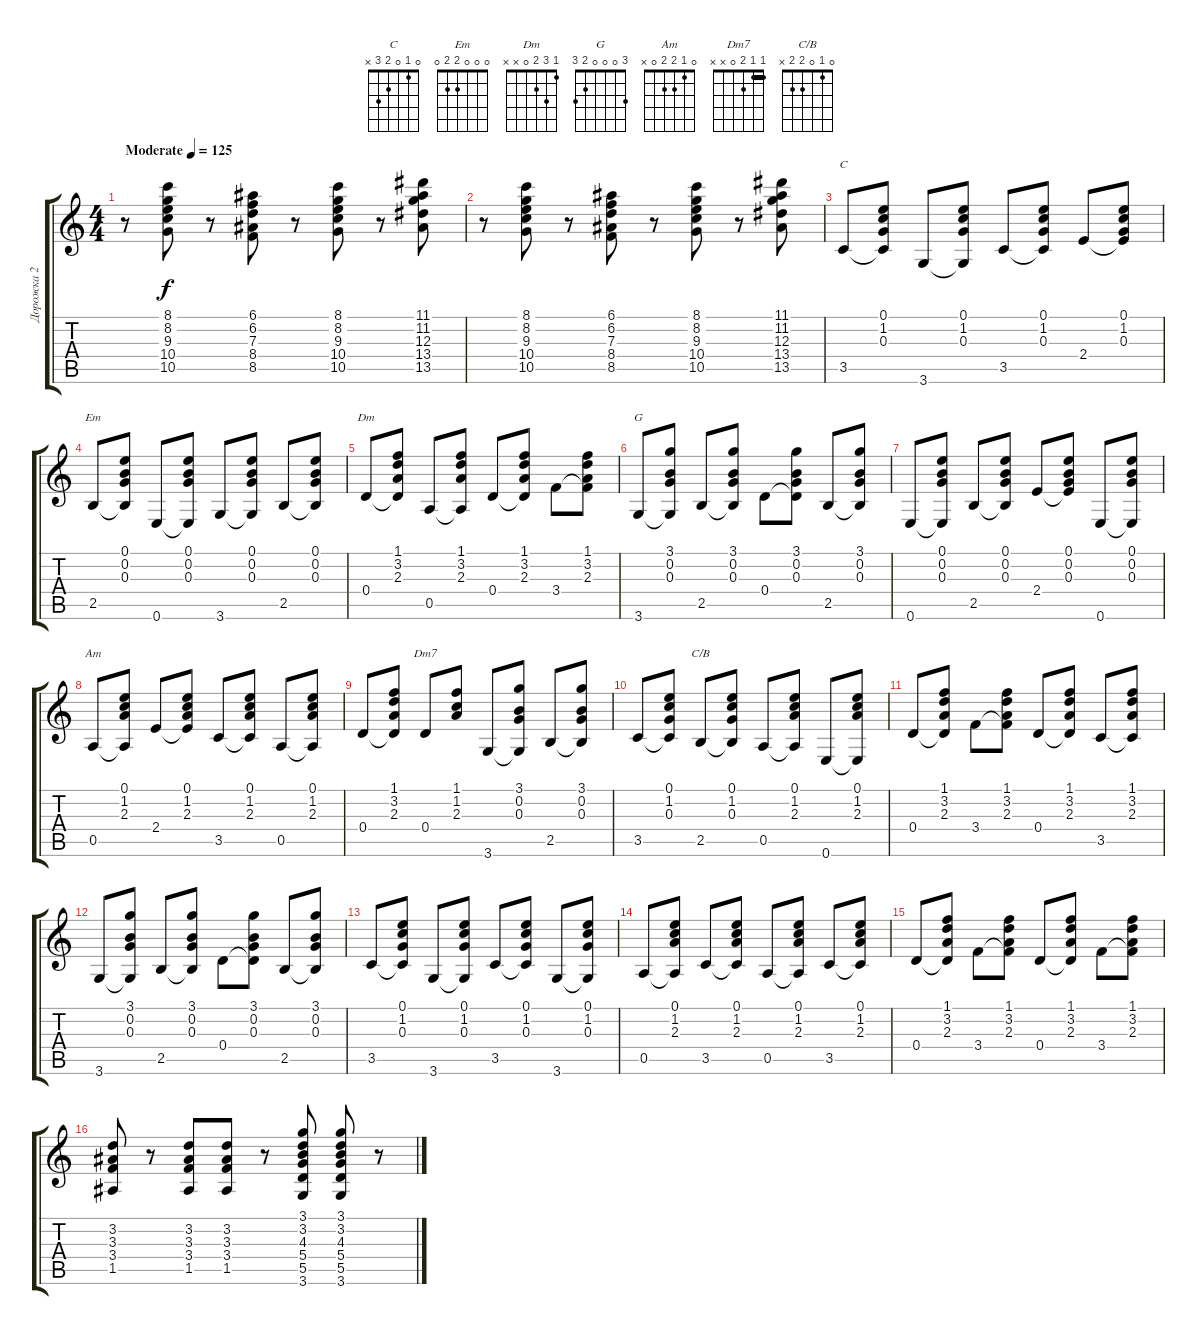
\track ("Дорожка 2" "Дорожка 2") {instrument acousticguitarsteel}
\staff {score tabs}
\tuning (E4 B3 G3 D3 A2 E2) {hide}
\chord ("C" 0 1 0 2 3 x)
\chord ("Em" 0 0 0 2 2 0)
\chord ("Dm" 1 3 2 0 x x)
\chord ("G" 3 0 0 0 2 3)
\chord ("Am" 0 1 2 2 0 x)
\chord ("Dm7" 1 1 2 0 x x) {barre 1}
\chord ("C/B" 0 1 0 2 2 x)
\ts (4 4)
\tempo (125 "Moderate")
\clef g2
\ks c
r.8{dy f instrument acousticguitarsteel} (8.1 8.2 9.3 10.4 10.5).8 r.8 (6.1 6.2 7.3 8.4 8.5).8 r.8 (8.1 8.2 9.3 10.4 10.5).8 r.8 (11.1 11.2 12.3 13.4 13.5).8 |
r.8 (8.1 8.2 9.3 10.4 10.5).8 r.8 (6.1 6.2 7.3 8.4 8.5).8 r.8 (8.1 8.2 9.3 10.4 10.5).8 r.8 (11.1 11.2 12.3 13.4 13.5).8 |
3.5.8{ch "C"} (0.1 1.2 0.3 3.5{t}).8 3.6.8 (0.1 1.2 0.3 3.6{t}).8 3.5.8 (0.1 1.2 0.3 3.5{t}).8 2.4.8 (0.1 1.2 0.3 2.4{t}).8 |
2.5.8{ch "Em"} (0.1 0.2 0.3 2.5{t}).8 0.6.8 (0.1 0.2 0.3 0.6{t}).8 3.6.8 (0.1 0.2 0.3 3.6{t}).8 2.5.8 (0.1 0.2 0.3 2.5{t}).8 |
0.4.8{ch "Dm"} (1.1 3.2 2.3 0.4{t}).8 0.5.8 (1.1 3.2 2.3 0.5{t}).8 0.4.8 (1.1 3.2 2.3 0.4{t}).8 3.4.8 (1.1 3.2 2.3 3.4{t}).8 |
3.6.8{ch "G"} (3.1 0.2 0.3 3.6{t}).8 2.5.8 (3.1 0.2 0.3 2.5{t}).8 0.4.8 (3.1 0.2 0.3 0.4{t}).8 2.5.8 (3.1 0.2 0.3 2.5{t}).8 |
0.6.8 (0.1 0.2 0.3 0.6{t}).8 2.5.8 (0.1 0.2 0.3 2.5{t}).8 2.4.8 (0.1 0.2 0.3 2.4{t}).8 0.6.8 (0.1 0.2 0.3 0.6{t}).8 |
0.5.8{ch "Am"} (0.1 1.2 2.3 0.5{t}).8 2.4.8 (0.1 1.2 2.3 2.4{t}).8 3.5.8 (0.1 1.2 2.3 3.5{t}).8 0.5.8 (0.1 1.2 2.3 0.5{t}).8 |
0.4.8 (1.1 3.2 2.3 0.4{t}).8 0.4.8{ch "Dm7"} (1.1 1.2 2.3).8 3.6.8 (3.1 0.2 0.3 3.6{t}).8 2.5.8 (3.1 0.2 0.3 2.5{t}).8 |
3.5.8 (0.1 1.2 0.3 3.5{t}).8 2.5.8{ch "C/B"} (0.1 1.2 0.3 2.5{t}).8 0.5.8 (0.1 1.2 2.3 0.5{t}).8 0.6.8 (0.1 1.2 2.3 0.6{t}).8 |
0.4.8 (1.1 3.2 2.3 0.4{t}).8 3.4.8 (1.1 3.2 2.3 3.4{t}).8 0.4.8 (1.1 3.2 2.3 0.4{t}).8 3.5.8 (1.1 3.2 2.3 3.5{t}).8 |
3.6.8 (3.1 0.2 0.3 3.6{t}).8 2.5.8 (3.1 0.2 0.3 2.5{t}).8 0.4.8 (3.1 0.2 0.3 0.4{t}).8 2.5.8 (3.1 0.2 0.3 2.5{t}).8 |
3.5.8 (0.1 1.2 0.3 3.5{t}).8 3.6.8 (0.1 1.2 0.3 3.6{t}).8 3.5.8 (0.1 1.2 0.3 3.5{t}).8 3.6.8 (0.1 1.2 0.3 3.6{t}).8 |
0.5.8 (0.1 1.2 2.3 0.5{t}).8 3.5.8 (0.1 1.2 2.3 3.5{t}).8 0.5.8 (0.1 1.2 2.3 0.5{t}).8 3.5.8 (0.1 1.2 2.3 3.5{t}).8 |
0.4.8 (1.1 3.2 2.3 0.4{t}).8 3.4.8 (1.1 3.2 2.3 3.4{t}).8 0.4.8 (1.1 3.2 2.3 0.4{t}).8 3.4.8 (1.1 3.2 2.3 3.4{t}).8 |
(3.2 3.3 3.4 1.5).8 r.8 (3.2 3.3 3.4 1.5).8 (3.2 3.3 3.4 1.5).8 r.8 (3.1 3.2 4.3 5.4 5.5 3.6).8 (3.1 3.2 4.3 5.4 5.5 3.6).8 r.8
